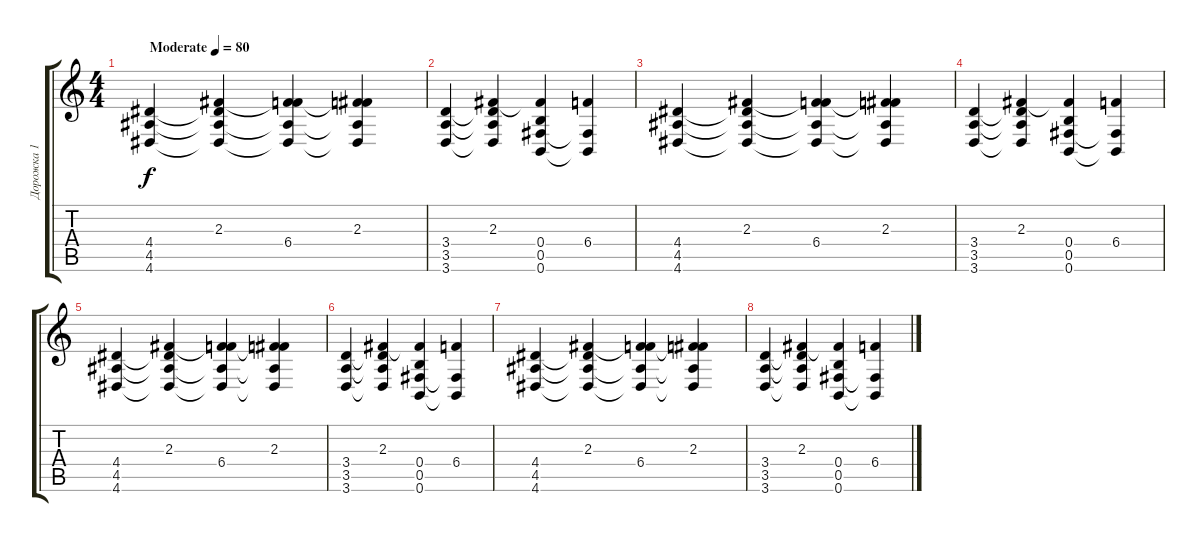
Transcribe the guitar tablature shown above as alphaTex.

\track ("Дорожка 1" "Дорожка 1") {instrument distortionguitar}
\staff {score tabs}
\tuning (Db4 Ab3 E3 B2 Gb2 B1) {hide}
\ts (4 4)
\tempo (80 "Moderate")
\clef g2
\ks c
(4.4 4.5 4.6).4{dy f balance 8 instrument distortionguitar} (2.3 4.4{t} 4.5{t} 4.6{t}).4 (2.3{t} 6.4 4.5{t} 4.6{t}).4 (2.3 6.4{t} 4.5{t} 4.6{t}).4 |
(3.4 3.5 3.6).4 (2.3 3.4{t} 3.5{t} 3.6{t}).4 (2.3{t} 0.4 0.5 0.6).4 (6.4 0.5{t} 0.6{t}).4 |
(4.4 4.5 4.6).4 (2.3 4.4{t} 4.5{t} 4.6{t}).4 (2.3{t} 6.4 4.5{t} 4.6{t}).4 (2.3 6.4{t} 4.5{t} 4.6{t}).4 |
(3.4 3.5 3.6).4 (2.3 3.4{t} 3.5{t} 3.6{t}).4 (2.3{t} 0.4 0.5 0.6).4 (6.4 0.5{t} 0.6{t}).4 |
(4.4 4.5 4.6).4 (2.3 4.4{t} 4.5{t} 4.6{t}).4 (2.3{t} 6.4 4.5{t} 4.6{t}).4 (2.3 6.4{t} 4.5{t} 4.6{t}).4 |
(3.4 3.5 3.6).4 (2.3 3.4{t} 3.5{t} 3.6{t}).4 (2.3{t} 0.4 0.5 0.6).4 (6.4 0.5{t} 0.6{t}).4 |
(4.4 4.5 4.6).4 (2.3 4.4{t} 4.5{t} 4.6{t}).4 (2.3{t} 6.4 4.5{t} 4.6{t}).4 (2.3 6.4{t} 4.5{t} 4.6{t}).4 |
(3.4 3.5 3.6).4 (2.3 3.4{t} 3.5{t} 3.6{t}).4 (2.3{t} 0.4 0.5 0.6).4 (6.4 0.5{t} 0.6{t}).4
